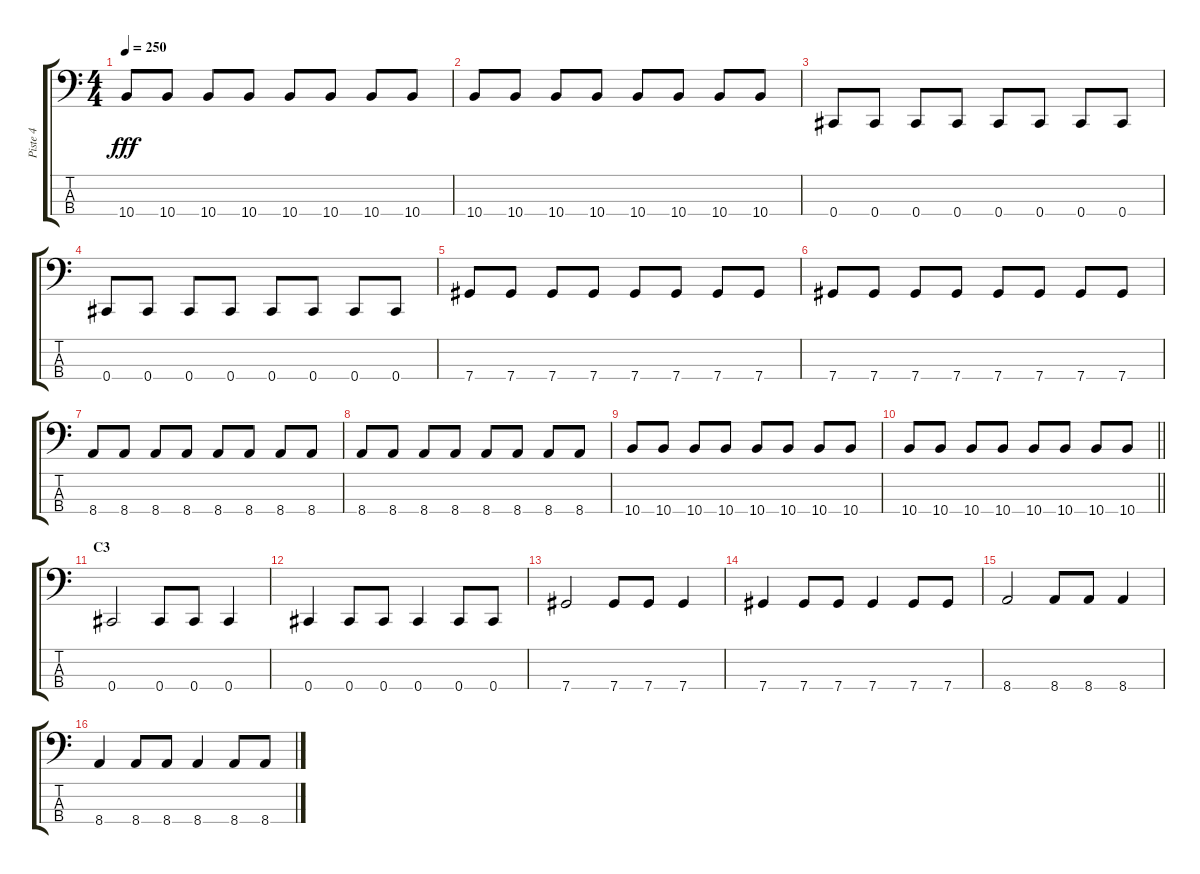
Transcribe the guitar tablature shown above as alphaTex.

\track ("Piste 4" "Piste 4") {instrument electricbasspick}
\staff {score tabs}
\tuning (E2 B1 Gb1 Db1) {hide}
\ts (4 4)
\tempo 250
\clef f4
\ks c
10.4.8{dy fff} 10.4.8 10.4.8 10.4.8 10.4.8 10.4.8 10.4.8 10.4.8 |
10.4.8 10.4.8 10.4.8 10.4.8 10.4.8 10.4.8 10.4.8 10.4.8 |
0.4.8 0.4.8 0.4.8 0.4.8 0.4.8 0.4.8 0.4.8 0.4.8 |
0.4.8 0.4.8 0.4.8 0.4.8 0.4.8 0.4.8 0.4.8 0.4.8 |
7.4.8 7.4.8 7.4.8 7.4.8 7.4.8 7.4.8 7.4.8 7.4.8 |
7.4.8 7.4.8 7.4.8 7.4.8 7.4.8 7.4.8 7.4.8 7.4.8 |
8.4.8 8.4.8 8.4.8 8.4.8 8.4.8 8.4.8 8.4.8 8.4.8 |
8.4.8 8.4.8 8.4.8 8.4.8 8.4.8 8.4.8 8.4.8 8.4.8 |
10.4.8 10.4.8 10.4.8 10.4.8 10.4.8 10.4.8 10.4.8 10.4.8 |
\barLineRight lightlight
10.4.8 10.4.8 10.4.8 10.4.8 10.4.8 10.4.8 10.4.8 10.4.8 |
\section ("" "C3")
0.4.2 0.4.8 0.4.8 0.4.4 |
0.4.4 0.4.8 0.4.8 0.4.4 0.4.8 0.4.8 |
7.4.2 7.4.8 7.4.8 7.4.4 |
7.4.4 7.4.8 7.4.8 7.4.4 7.4.8 7.4.8 |
8.4.2 8.4.8 8.4.8 8.4.4 |
8.4.4 8.4.8 8.4.8 8.4.4 8.4.8 8.4.8
